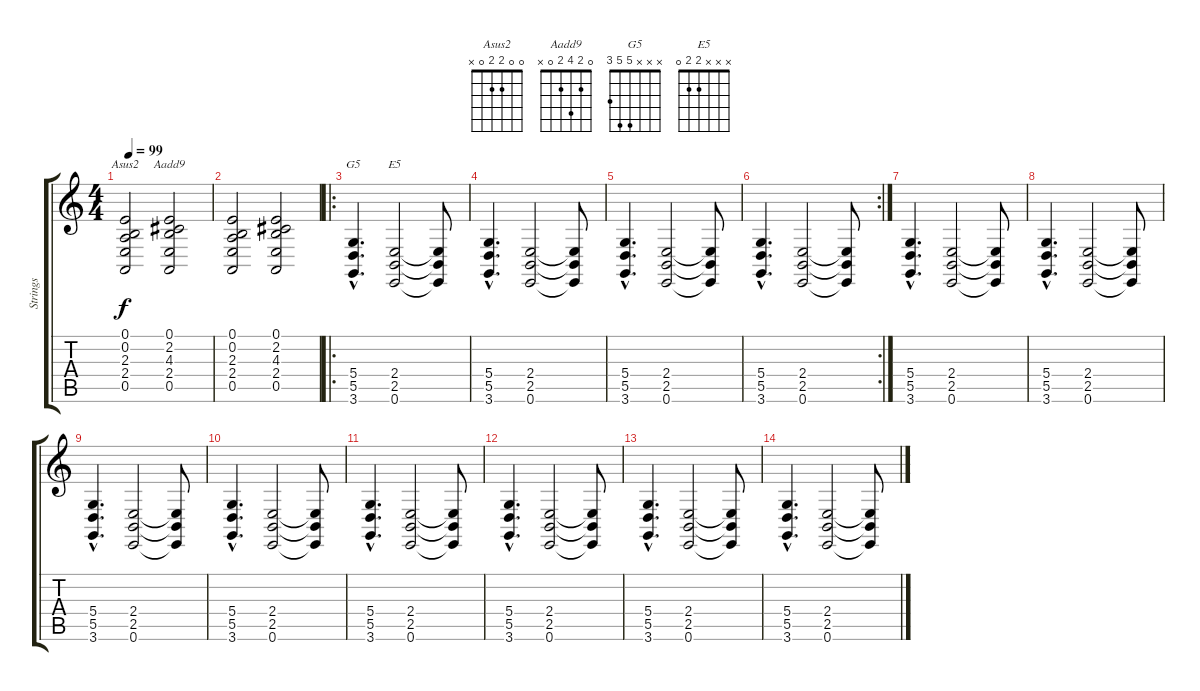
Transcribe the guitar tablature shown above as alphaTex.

\track ("Strings" "Strings") {instrument synthstrings1}
\staff {score tabs}
\tuning (E4 B3 G3 D3 A2 E2) {hide}
\chord ("Asus2" 0 0 2 2 0 x)
\chord ("Aadd9" 0 2 4 2 0 x)
\chord ("G5" x x x 5 5 3)
\chord ("E5" x x x 2 2 0)
\ts (4 4)
\tempo 99
\clef g2
\ks c
(0.1 0.2 2.3 2.4 0.5).2{ch "Asus2" dy f} (0.1 2.2 4.3 2.4 0.5).2{ch "Aadd9"} |
(0.1 0.2 2.3 2.4 0.5).2 (0.1 2.2 4.3 2.4 0.5).2 |
\ro
(5.4{hac} 5.5{hac} 3.6{hac}).4{d ch "G5"} (2.4 2.5 0.6).2{ch "E5"} (2.4{t} 2.5{t} 0.6{t}).8 |
(5.4{hac} 5.5{hac} 3.6{hac}).4{d} (2.4 2.5 0.6).2 (2.4{t} 2.5{t} 0.6{t}).8 |
(5.4{hac} 5.5{hac} 3.6{hac}).4{d} (2.4 2.5 0.6).2 (2.4{t} 2.5{t} 0.6{t}).8 |
\rc 2
(5.4{hac} 5.5{hac} 3.6{hac}).4{d} (2.4 2.5 0.6).2 (2.4{t} 2.5{t} 0.6{t}).8 |
(5.4{hac} 5.5{hac} 3.6{hac}).4{d volume 11} (2.4 2.5 0.6).2 (2.4{t} 2.5{t} 0.6{t}).8 |
(5.4{hac} 5.5{hac} 3.6{hac}).4{d} (2.4 2.5 0.6).2 (2.4{t} 2.5{t} 0.6{t}).8 |
(5.4{hac} 5.5{hac} 3.6{hac}).4{d} (2.4 2.5 0.6).2 (2.4{t} 2.5{t} 0.6{t}).8 |
(5.4{hac} 5.5{hac} 3.6{hac}).4{d} (2.4 2.5 0.6).2 (2.4{t} 2.5{t} 0.6{t}).8 |
(5.4{hac} 5.5{hac} 3.6{hac}).4{d volume 3} (2.4 2.5 0.6).2 (2.4{t} 2.5{t} 0.6{t}).8 |
(5.4{hac} 5.5{hac} 3.6{hac}).4{d} (2.4 2.5 0.6).2 (2.4{t} 2.5{t} 0.6{t}).8 |
(5.4{hac} 5.5{hac} 3.6{hac}).4{d} (2.4 2.5 0.6).2 (2.4{t} 2.5{t} 0.6{t}).8 |
(5.4{hac} 5.5{hac} 3.6{hac}).4{d} (2.4 2.5 0.6).2 (2.4{t} 2.5{t} 0.6{t}).8
